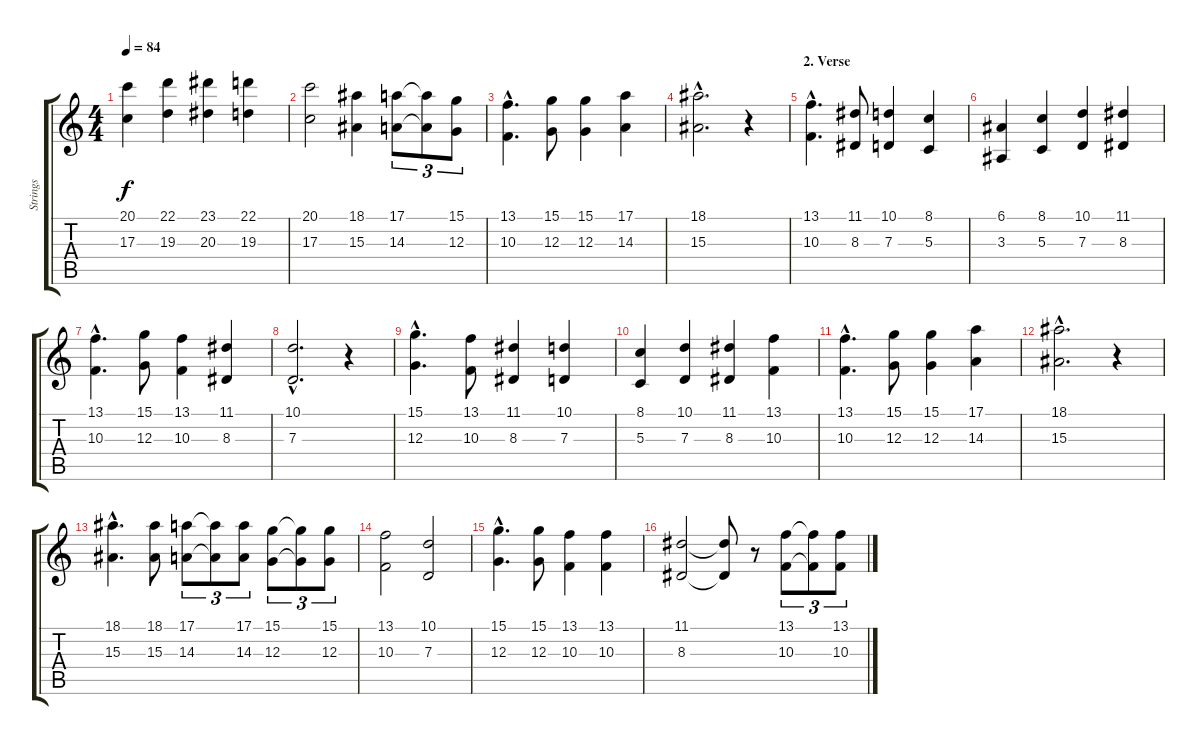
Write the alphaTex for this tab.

\track ("Strings" "Strings") {instrument stringensemble1}
\staff {score tabs}
\tuning (E4 B3 G3 D3 A2 E2) {hide}
\ts (4 4)
\tempo 84
\clef g2
\ks c
(20.1 17.3).4{dy f} (22.1 19.3).4 (23.1 20.3).4 (22.1 19.3).4 |
(20.1 17.3).2 (18.1 15.3).4 (17.1 14.3).8{tu (3 2)} (17.1{t} 14.3{t}).8{tu (3 2)} (15.1 12.3).8{tu (3 2)} |
(13.1{hac} 10.3{hac}).4{d} (15.1 12.3).8 (15.1 12.3).4 (17.1 14.3).4 |
(18.1{hac} 15.3{hac}).2{d} r.4 |
\section ("" "2. Verse")
(13.1{hac} 10.3{hac}).4{d} (11.1 8.3).8 (10.1 7.3).4 (8.1 5.3).4 |
(6.1 3.3).4 (8.1 5.3).4 (10.1 7.3).4 (11.1 8.3).4 |
(13.1{hac} 10.3{hac}).4{d} (15.1 12.3).8 (13.1 10.3).4 (11.1 8.3).4 |
(10.1{hac} 7.3{hac}).2{d} r.4 |
(15.1{hac} 12.3{hac}).4{d} (13.1 10.3).8 (11.1 8.3).4 (10.1 7.3).4 |
(8.1 5.3).4 (10.1 7.3).4 (11.1 8.3).4 (13.1 10.3).4 |
(13.1{hac} 10.3{hac}).4{d} (15.1 12.3).8 (15.1 12.3).4 (17.1 14.3).4 |
(18.1{hac} 15.3{hac}).2{d} r.4 |
(18.1{hac} 15.3{hac}).4{d} (18.1 15.3).8 (17.1 14.3).8{tu (3 2)} (17.1{t} 14.3{t}).8{tu (3 2)} (17.1 14.3).8{tu (3 2)} (15.1 12.3).8{tu (3 2)} (15.1{t} 12.3{t}).8{tu (3 2)} (15.1 12.3).8{tu (3 2)} |
(13.1 10.3).2 (10.1 7.3).2 |
(15.1{hac} 12.3{hac}).4{d} (15.1 12.3).8 (13.1 10.3).4 (13.1 10.3).4 |
(11.1 8.3).2 (11.1{t} 8.3{t}).8 r.8 (13.1 10.3).8{tu (3 2)} (13.1{t} 10.3{t}).8{tu (3 2)} (13.1 10.3).8{tu (3 2)}
